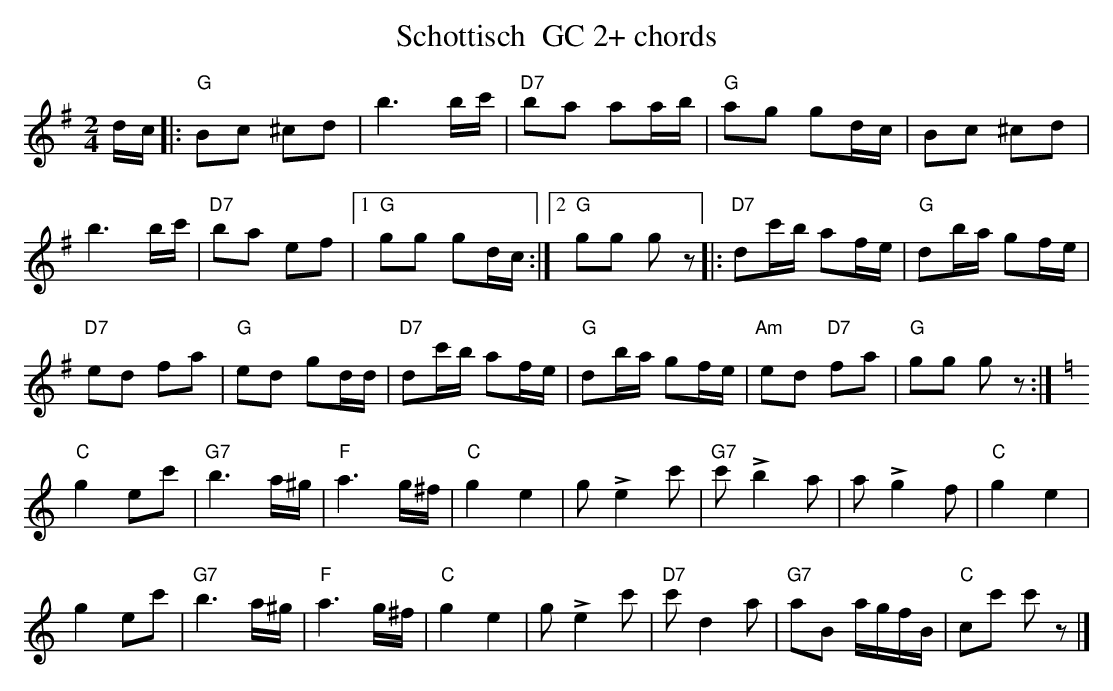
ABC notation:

X:1
T:Schottisch  GC 2+ chords
M:2/4
L:1/16
K:Gmaj%%MIDI gchordon
dc |: "G"B2c2 ^c2d2 | b6bc' | "D7"b2a2 a2ab | "G"a2g2 g2dc | B2c2 ^c2d2 |
b6bc' | "D7"b2a2 e2f2 |1 "G"g2g2 g2dc :|2 "G"g2g2 g2z2 |: "D7"d2c'b a2fe | "G"d2ba g2fe |
"D7"e2d2 f2a2 | "G"e2d2 g2dd | "D7"d2c'b a2fe | "G"d2ba g2fe | "Am"e2d2 "D7"f2a2 | "G"g2g2 g2z2 :| [K:Cmaj]
"C"g4e2c'2 | "G7"b6a^g | "F"a6g^f | "C"g4e4 | g2!>!e4c'2 | "G7"c'2!>!b4a2 |a2!>!g4f2 | "C"g4e4 |
g4e2c'2 | "G7"b6a^g | "F"a6g^f | "C"g4e4 | g2!>!e4c'2 | "D7"c'2d4a2 | "G7"a2B2 agfB | "C"c2c'2 c'2z2 |]
